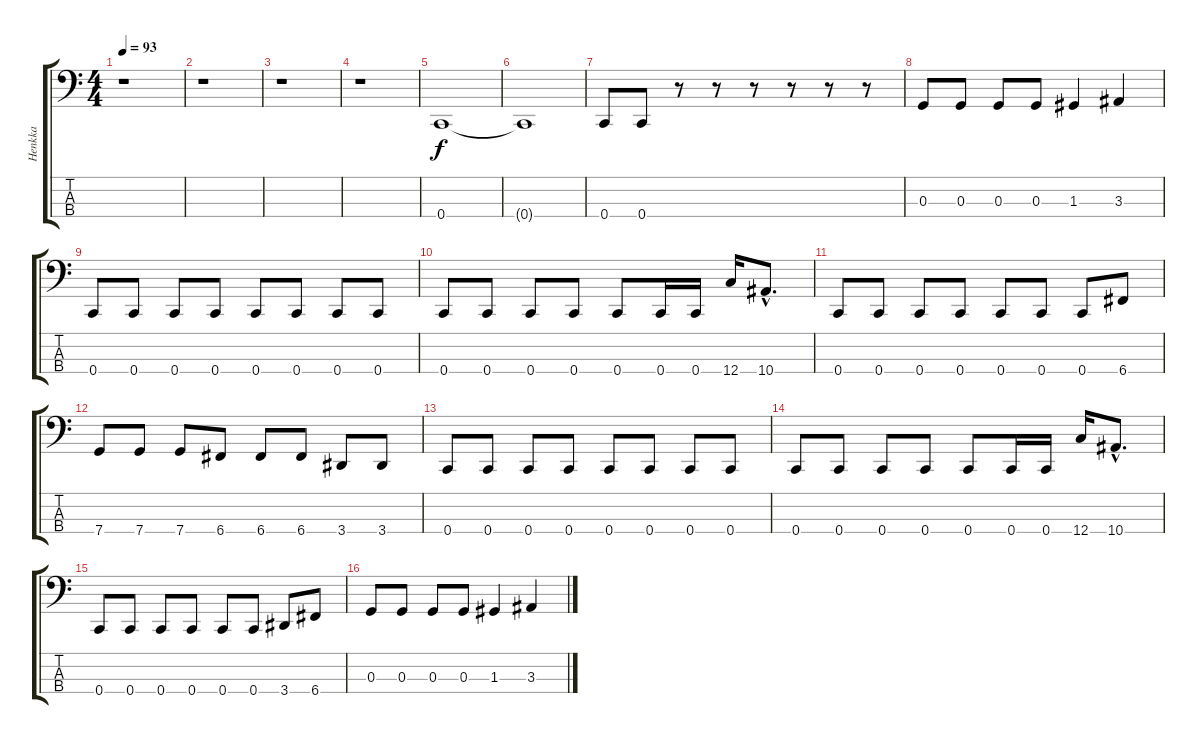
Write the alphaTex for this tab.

\track ("Henkka" "Henkka") {instrument electricbasspick}
\staff {score tabs}
\tuning (F2 C2 G1 C1) {hide}
\ts (4 4)
\tempo 93
\clef f4
\ks c
r.1{dy f instrument electricbasspick} |
r.1 |
r.1 |
r.1 |
0.4.1 |
0.4{t}.1 |
0.4.8 0.4.8 r.8 r.8 r.8 r.8 r.8 r.8 |
0.3.8 0.3.8 0.3.8 0.3.8 1.3.4 3.3.4 |
0.4.8 0.4.8 0.4.8 0.4.8 0.4.8 0.4.8 0.4.8 0.4.8 |
0.4.8 0.4.8 0.4.8 0.4.8 0.4.8 0.4.16 0.4.16 12.4.16 10.4{hac}.8{d} |
0.4.8 0.4.8 0.4.8 0.4.8 0.4.8 0.4.8 0.4.8 6.4.8 |
7.4.8 7.4.8 7.4.8 6.4.8 6.4.8 6.4.8 3.4.8 3.4.8 |
0.4.8 0.4.8 0.4.8 0.4.8 0.4.8 0.4.8 0.4.8 0.4.8 |
0.4.8 0.4.8 0.4.8 0.4.8 0.4.8 0.4.16 0.4.16 12.4.16 10.4{hac}.8{d} |
0.4.8 0.4.8 0.4.8 0.4.8 0.4.8 0.4.8 3.4.8 6.4.8 |
0.3.8 0.3.8 0.3.8 0.3.8 1.3.4 3.3.4
